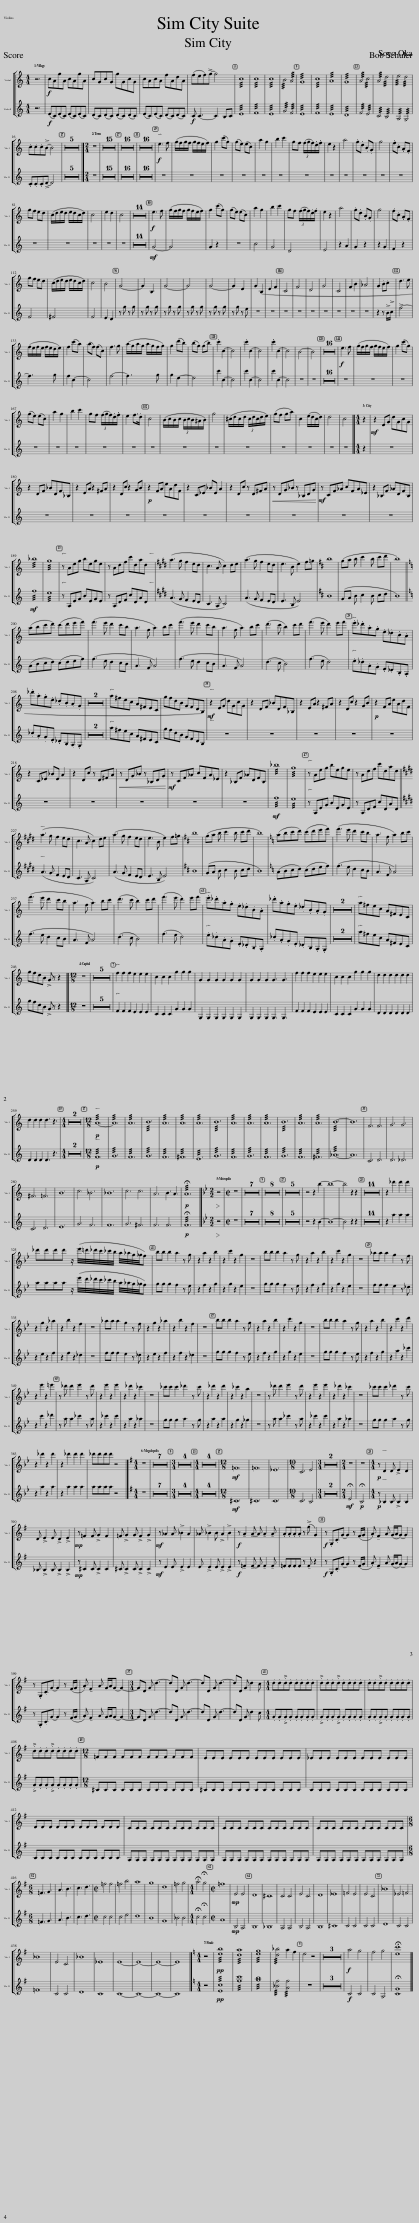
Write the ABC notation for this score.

X:1
%%score [ 1 2 ]
L:1/8
M:4/4
I:linebreak $
K:C
V:1 treble
V:2 treble
V:1
 z6 |!f! cAgA cAgA | cGcG gGcG | cAcA fAdA | (fef)!>!g- g4 | %5
 !///!c8 | !///!c8 | !///!c8 | !///!B4 !///!A4 | !///!G8 | %10
 !///!c8 | !///!A8 | !///!G8 | !///!A4 !///!c4 | !///!A4 !///!d4 | %15
 !///!e4 !///!d4 |$ .c.c.c!>!B- B4 | z8 | z8 | z8 | %20
 z8 | z8 |][M:2/4] z4 | z4 | z4 | %25
 z4 | z4 | z4 | z4 | z4 | %30
 z4 | z4 | z4 | z4 | z4 | %35
 z4 | z4 | z4 | z4 | z4 | %40
 z4 | z4 | z4 | z4 | z4 | %45
 z4 | z4 | z4 | z4 | z4 | %50
 z4 | z4 | z4 | z4 | z4 | %55
 z4 | z4 | z4 | z4 | z4 | %60
 z4 | z4 | z4 | z4 | z4 | %65
 z4 | z4 | z4 | z4 | z4 | %70
!f! e3 f | (g/f/g/f/ g/f/e/f/) | g2 (c'g) | (ge) (ec) | a2 g2 | %75
 b2 c'2 | gf (3(f/g/f/).d/.f/ | e2 z2 | a4 | .g.d .B.G | %80
 g4 | .f.c .A.F |$ gf ed | (c/d/e/d/ e/d/c/d/) | c4 | %85
 e2 d2 | c4 | z4 | z4 | z4 | %90
 z4 | z4 | z4 | z4 | z4 | %95
 z4 | z4 | z4 | z4 | z4 | %100
 z4 |!f! e3 f | (g/f/g/f/ g/f/e/f/) | g2 (c'g) | (ge) (ec) | %105
 a2 g2 | b2 c'2 | gf (3(f/g/f/).d/.f/ | e2 z2 | a4 | %110
 .g.d .B.G | g4 | .f.c .A.F |$ gf ed | (c/d/e/d/ e/d/c/d/) | %115
 c4 | B4 | G4- | G2 B,2 | G4- | %120
 G4 | G4- | G2 E2 | G2 B,2- | E2 F2 | %125
 C4 | F4 | D4 | G4 | C4 | %130
 F2 B2 | _A4 | G2 .B.c | d3 e |$ (f/e/f/e/ f/e/d/e/) | %135
 f2 (c'a) | (af) (fc) | f3 g | (a/g/a/g/ a/g/f/g/) | g2 (d'b) | %140
 (bg) (gb) | .c'2 c2- | c4 | .c'2 c2- | c4 | %145
 .c'2 c2- | c4 | B4- | B4 | z4 | %150
 z4 | z4 | z4 | z4 | z4 | %155
 z4 | z4 | z4 | z4 | z4 | %160
 z4 | z4 | z4 | z4 | z4 | %165
!f! e3 f | (g/f/g/f/ g/f/e/f/) | g2 (c'g) |$ (ge) (ec) | a2 g2 | %170
 b2 c'2 | gf (3(f/g/f/).d/.f/ | e2 f>.d | c4 | (B/c/B/c/ (3B/c/B/^A/B/) | %175
 g4 | (^c/d/c/d/ (3c/d/c/d/e/) | (gf ga) | c2 (e/d/c/d/) | d4 | %180
 c4 |][M:4/4] z2 |!mf! z2 EG dGcG |$ z2 DF _BDF_B, | z2 EA z2 ^FA | %185
 z2 Dc z2 GB |!p! z2 FA eAdF | z2 C_E _BE A2 | z2 Dc z D^FA |!<(! z DG_B z _B,DG!<)! | %190
!mf! z CF_A cFA_E | z2 _B,F _ADFB, |$ !///!_b8 | !///!g8 | z Aeg bege | %195
 z Adf c'dad |[K:E] (a3 g f2 ed | c3 A c2) de | (a3 g f2 ed | e3 B e2) f=g | %200
[K:D] b8 | (ga b c'2 b c'd' | b8) ||$[K:C] (abc'd') (c'd'e'f') | (f'3 e' d'2 c'b | %205
 a3 f a2) bc' | (f'3 e' d'2 c'b | a3 f a2) bc' | (d'3 c' b2) c'd' | (f'3 e' d'2) e'f' | %210
 .e'._d'.a.g .e._d.B.A |$ ._d'.a.g.e ._d.B.A.G | z8 | z8 | a^fec A^FEC | %215
 gfdB GFDB, |!mf! z2 EG dGcG | z2 DF _BDF_B, | z2 EA z2 ^FA | z2 Dc z2 GB | %220
!p! z2 FA eAdF |$ z2 C_E _BE A2 | z2 Dc z D^FA |!<(! z DG_B z _B,DG!<)! |!mf! z CF_A cFA_E | %225
 z2 _B,F _ADFB, | !///!_b8 | !///!g8 | z Aeg bege | z Adf c'dad ||$ %230
[K:E] (a3 g f2 ed | c3 A c2) de | (a3 g f2 ed | e3 B e2) f=g |[K:D] b8 | %235
 (ga b c'2 b c'd' | b8) |[K:C] (abc'd') (c'd'e'f') | (f'3 e' d'2 c'b | a3 f a2) bc' |$ %240
 (f'3 e' d'2 c'b | a3 f a2) bc' | (d'3 c' b2) c'd' | (f'3 e' d'2) e'f' | .e'._d'.a.g .e._d.B.A | %245
 ._d'.a.g.e ._d.B.A.G | z8 | z8 | a^fec A^FEC |$ gfdB !>!G z z2 |] %250
[M:12/8] z12 | z12 | z12 | z12 | z12 | %255
 z12 | f2 f2 f2 e2 e2 e2 | c2 c2 c2 g2 g2 g2 | G2 G2 G2 G2 G2 G2 | G2 G2 G2 G3 G3 | %260
 f2 f2 f2 e2 e2 e2 | c2 c2 c2 g2 g2 g2 | d2 d2 d2 d2 d2 d2 |$ d2 d2 d2 d3 z3 |[M:4/4] z8 | %265
 z8 |[M:12/8]!p! !///!A12- | !///!A12 | !///!A12 | !///!B12 | %270
 !///!A12 | !///!A12 | !///!A12 | !///!B12 | !///!A12 | %275
 !///!A12 | !///!A12 | !///!B12 | !///!A12 | !///!A12 | %280
 !///!B12- | B12 | F6 F6 | G6 G6 |$ ^F6 =F6 | %285
 B12 | c6 _B6 | _B12 | c6 c6 | A6 B3 A3 | %290
!p! !///!!fermata!A12 |][K:Bb][M:2/2]!>(! z4 | x8!>)![M:2/2] z8 | z8 | z8 | %295
 z8 | z8 | z8 | z8 | z8 | %300
 z8 | z8 | z8 | z8 | z8 | %305
 z8 | z8 | z8 | z8 | z8 | %310
 z8 | z8 | z8 | z4 z2 b2- | b8- | %315
 b4 z2 z2 | z8 | z8 | z8 | z8 | %320
 z8 | z8 | z8 | z8 | z8 | %325
 z8 | z8 | z8 | z8 | z8 | %330
 z2 _d'2 d'2 d'2 |$ _d'd'd'd' z/ (e'/4=d'/4_d'/4c'/4_c'/4b/4 a/4_a/4g/4_g/4f) | bb b2 a2 z g | z2 a2 z2 b2 | z2 c'2 z2 g2 | %335
 z8 | bb b2 a2 z g | z2 a2 z2 b2 | z2 c'2 z2 g2 | z8 | %340
 _aa a2 g2 z f |$ z2 g2 z2 _a2 | z2 b2 z2 f2 | z8 | _aa a2 g2 z f | %345
 z2 g2 z2 _a2 | z2 b2 z2 f2 | z8 | bb b2 a2 z g | z2 a2 z2 b2 | %350
 z2 c'2 z2 g2 | z8 | bb b2 a2 z g | z2 a2 z2 b2 | z2 c'2 z2 d'2 |$ %355
 z2 e'2 z2 =e'2 | z _d' d'2 e'2 z d' | z2 e'2 z2 e'2 | z2 _d'2 z2 _c'2 | z8 | %360
 _c'c' c'2 _d'2 z c' | z2 _d'2 z2 d'2 | z2 _c'2 z2 a2 | z8 | z _d' d'2 e'2 z d' | %365
 z2 e'2 z2 e'2 | z2 _d'2 z2 _c'2 | z8 | _c'c' c'2 _d'2 z c' |$ z2 _d'2 z2 d'2 | %370
 z2 _d'2 d'2 d'2 | _d'd'd'd' z4 |][K:G][M:4/4] z8 | z8 | z8 | %375
 z8 | z8 | z8 | z8 | z8 | %380
[M:3/4] z6 | z6 | z6 | z6 |[M:4/4] z8 | %385
 z8 | z8 | z8 |[M:12/8]!mf! =F12 | =F12 | %390
 _E12 |[M:10/8] C6 E4 |[M:3/4] z6 | z6 |[M:2/4] z4 | %395
 z4 |[M:4/4]!p! z D2 D !>!E2 D2 |$ D !>!E2 E !>!D2 !>!E2 |!mp! z =F2 F !>!G2 F2 | =F !>!G2 G !>!F2 !>!G2 | %400
!mf! z _A2 A !>!_B2 A2 | _A !>!_B2 B !>!A2 !>!B2 |!f! z !tenuto!A2 !tenuto!A- A !tenuto!A2 !tenuto!A | .A.A.A.A z (!>!g G2) |!f! z .G,.CG- G2 z (F/G/ | %405
 .A) !tenuto!F2 A (G/A/G-) G2 |$ z .G,.CG- G2 z (F/G/ | .A) !tenuto!F2 A G/A/G- G2- |[M:3/4] GD G d3- | dD G d3- | %410
 dD G d3- | dD G d2 c |[M:4/4] .d.d.d.d .d.d.d.d | .d.d.d.d .d.d.d.d | .d.d.d.d .d.d.d.d |$ %415
 .d.d.d.d .d.d.d.d |[M:12/8] =FFF FFF FFF FFF | EEE EEE EEE EEE | _EEE EEE EEE EEE |$ DDD DDD DDD DDD | %420
 CCC CCC CCC CCC | CCC CCC CCC CCC | CCC CCC CCC CCC |$[M:6/8] =F3 G3 | A3 B3 | %425
 c3 d3 |[M:2/2] =f4 f4 | =f4 b4 | a8 | g8 | %430
 d8 | =f4 g4 |[M:4/4] !fermata!a4 !fermata!g4 |[M:2/2] =f8 |!mp! E4 E4 | %435
 D8 | ^C8 | C4 C4 | E4 C4 | D8 | %440
 _E8 | =F4 E4 | E4 C4 | _B8 | _E4 =F4 |$ %445
 _B8 | E4 C4 | _B8 | _E8 | E8- | %450
 E8- | E8- | E8 |][K:C][M:4/4] z4 |!pp! !///![eb]8 | %455
 !///![da]8 | !///![eg]8 | !///![d_b]4 a2 f2 | e4 z4 | z8 | %460
 z8 | z8 |!f! a4 g4 | f4 g4 | !fermata![ec']8 |] %465
V:2
 z6 |!f! (EC)(EC) (EC)(EC) | (DC)(DC) (DC)(DC) | (EC)(EC) (DC)(DC) |!f! C C3- C2 B,C | %5
 !///!E8 | !///!F8 | !///!E8 | !///!G4 !///!F4 | !///!E8 | %10
 !///!F8 | !///!E8 | !///!D8 | !///!F4 !///!E4 | !///!C4 !///!B,4 | %15
 !///!A,4 !///!G,4 |$ .C.C.C!>!D- D4 | z8 | z8 | z8 | %20
 z8 | z8 |][M:2/4] z4 | z4 | z4 | %25
 z4 | z4 | z4 | z4 | z4 | %30
 z4 | z4 | z4 | z4 | z4 | %35
 z4 | z4 | z4 | z4 | z4 | %40
 z4 | z4 | z4 | z4 | z4 | %45
 z4 | z4 | z4 | z4 | z4 | %50
 z4 | z4 | z4 | z4 | z4 | %55
 z4 | z4 | z4 | z4 | z4 | %60
 z4 | z4 | z4 | z4 | z4 | %65
 z4 | z4 | z4 | z4 | z4 | %70
 z4 | z4 | z4 | z4 | z4 | %75
 z4 | z4 | z4 | z4 | z4 | %80
 z4 | z4 |$ z4 | z4 | z4 | %85
 z4 | z4 | z4 | z4 | z4 | %90
 z4 | z4 | z4 | z4 | z4 | %95
 z4 | z4 | z4 | z4 | z4 | %100
 z4 |!mf! G4- | G4 | G2 z2 | z4 | %105
 c4 | G4 | D4 | E4 | z2 A2 | %110
 G2 z2 | z2 G2 | F2 z2 |$ F4 | ^F4 | %115
 F4 | E2 D2 | z g z g | z g z g | z g z g | %120
 z g z g | z g z g | z g z e | z4 | z4 | %125
 z4 | z4 | z4 | z4 | z4 | %130
 z4 | z4 | z2 z !>!B/!>!c/ | !>!f4- |$ f3 g | %135
 f2 c2- | c4 | f4- | f3 g | g2 d2- | %140
 d4 | c'2 c2- | c4 | c'2 c2- | c4 | %145
 c'2 c2- | c4 | z4 | z4 | z4 | %150
 z4 | z4 | z4 | z4 | z4 | %155
 z4 | z4 | z4 | z4 | z4 | %160
 z4 | z4 | z4 | z4 | z4 | %165
 z4 | z4 | z4 |$ z4 | z4 | %170
 z4 | z4 | z4 | z4 | z4 | %175
 z4 | z4 | z4 | z4 | z4 | %180
 z4 |][M:4/4] z2 | z8 |$ z8 | z8 | %185
 z8 | z8 | z8 | z8 | z8 | %190
 z8 | z8 |$!mf! !///!f8 | !///!e8 | z A,EG BEGE | %195
 z A,DF cDAD |[K:E] (A3 G F2 ED | C3 A, C4) | (A3 G F2 ED | E3 B, E4) | %200
[K:D] B8 | (GA B c2 B cd | B8) ||$[K:C] (ABcd) (cdef) | (f3 e d2 cB | %205
 A3 F A4) | (f3 e d2 cB | A3 F A4) | (d3 c B4) | (f3 e d4) | %210
 .e._d.A.G .E._D.B,.A, |$ ._d.A.G.E ._D.B,.A,.G, | z8 | z8 | a^fec A^FEC | %215
 gfdB GFDB, | z8 | z8 | z8 | z8 | %220
 z8 |$ z8 | z8 | z8 | z8 | %225
 z8 |!mf! !///!f8 | !///!e8 | z A,EG BEGE | z A,DF cDAD ||$ %230
[K:E] (A3 G F2 ED | C3 A, C4) | (A3 G F2 ED | E3 B, E4) |[K:D] B8 | %235
 (GA B c2 B cd | B8) |[K:C] (ABcd) (cdef) | (f3 e d2 cB | A3 F A4) |$ %240
 (f3 e d2 cB | A3 F A4) | (d3 c B4) | (f3 e d4) | .e._d.A.G .E._D.B,.A, | %245
 ._d.A.G.E ._D.B,.A,.G, | z8 | z8 | a^fec A^FEC |$ gfdB !>!G z z2 |] %250
[M:12/8] z12 | z12 | z12 | z12 | z12 | %255
 z12 | F2 F2 F2 E2 E2 E2 | C2 C2 C2 G2 G2 G2 | G,2 G,2 G,2 G,2 G,2 G,2 | G,2 G,2 G,2 G,3 G,3 | %260
 F2 F2 F2 E2 E2 E2 | C2 C2 C2 G2 G2 G2 | D2 D2 D2 D2 D2 D2 |$ D2 D2 D2 D3 z3 |[M:4/4] z8 | %265
 z8 |[M:12/8]!p! !///!F12 | !///!G12 | !///!F12 | !///!G12 | %270
 !///!F12 | !///!^F12 | !///!E12 | !///!G12 | !///!F12 | %275
 !///!G12 | !///!F12 | !///!G12 | !///!F12 | !///!^F12 | %280
 !///!_A12- | A12 | C6 D6 | D6 _D6 |$ C6 D6 | %285
 E12 | G6 F6 | F12 | G6 ^F6 | F6 F6 | %290
!p! !///!!fermata!F12 |][K:Bb][M:2/2]!>(! z4 | x8!>)![M:2/2] z8 | z8 | z8 | %295
 z8 | z8 | z8 | z8 | z8 | %300
 z8 | z8 | z8 | z8 | z8 | %305
 z8 | z8 | z8 | z8 | z8 | %310
 z8 | z8 | z8 | z4 z2 B2- | B8- | %315
 B4 z2 z2 | z8 | z8 | z8 | z8 | %320
 z8 | z8 | z8 | z8 | z8 | %325
 z8 | z8 | z8 | z8 | z8 | %330
 z2 a2 a2 a2 |$ aaaa z/ (e'/4d'/4_d'/4c'/4_c'/4b/4 a/4_a/4g/4_g/4f) | gg g2 f2 z e | z2 f2 z2 g2 | z2 g2 z2 e2 | %335
 z8 | gg g2 f2 z e | z2 f2 z2 g2 | z2 g2 z2 e2 | z8 | %340
 ff f2 e2 z _d |$ z2 e2 z2 f2 | z2 f2 z2 _d2 | z8 | ff f2 e2 z _d | %345
 z2 e2 z2 f2 | z2 f2 z2 _d2 | z8 | gg g2 f2 z e | z2 f2 z2 g2 | %350
 z2 g2 z2 e2 | z8 | gg g2 f2 z e | z2 f2 z2 g2 | z2 a2 z2 _c'2 |$ %355
 z2 c'2 z2 _d'2 | z a a2 _c'2 z a | z2 _c'2 z2 c'2 | z2 a2 z2 _a2 | z8 | %360
 gg g2 a2 z g | z2 a2 z2 a2 | z2 g2 z2 _g2 | z8 | z a a2 _c'2 z a | %365
 z2 _c'2 z2 c'2 | z2 a2 z2 _a2 | z8 | gg g2 a2 z g |$ z2 a2 z2 a2 | %370
 z2 a2 a2 a2 | aaaa z4 |][K:G][M:4/4] z8 | z8 | z8 | %375
 z8 | z8 | z8 | z8 | z8 | %380
[M:3/4] z6 | z6 | z6 | z6 |[M:4/4] z8 | %385
 z8 | z8 | z8 |[M:12/8]!mf! ^C12 | ^C12 | %390
 C12 |[M:10/8] C6 B,4 |[M:3/4] z6 | z6 |[M:2/4]!mf! !fermata!E4 | %395
!p! !fermata!B,4 |[M:4/4]!p! z _B,2 B, !>!B,2 B,2 |$ _B, !>!B,2 B, !>!B,2 !>!B,2 |!mp! z ^C2 C !>!C2 C2 | ^C !>!C2 C !>!C2 !>!C2 | %400
!mf! z E2 E !>!E2 E2 | E !>!E2 E !>!E2 !>!E2 |!f! z !tenuto!=F2 !tenuto!F- F !tenuto!F2 !tenuto!F | .=F.F.F.F z !tenuto!F z2 |!f! z .G,.CG- G2 z (F/G/ | %405
 .A) !tenuto!F2 A (G/A/G-) G2 |$ z .G,.CG- G2 z (F/G/ | .A) !tenuto!F2 A G/A/G- G2- |[M:3/4] GD G d3- | dD G d3- | %410
 dD G d3- | dD G d2 c |[M:4/4] .G.G.G.G .G.G.G.G | .G.G.G.G .G.G.G.G | .G.G.G.G .G.G.G.G |$ %415
 .G.G.G.G .G.G.G.G |[M:12/8] ^CCC CCC CCC CCC | ^CCC CCC CCC CCC | CCC CCC CCC CCC |$ CCC CCC CCC CCC | %420
 A,A,A, A,A,A, A,A,A, A,A,A, | A,A,A, A,A,A, A,A,A, A,A,A, | A,A,A, A,A,A, A,A,A, A,A,A, |$[M:6/8] =F3 G3 | A3 B3 | %425
 c3 d3 |[M:2/2] c4 c4 | c4 e4 | d8 | B8 | %430
 G8 | _B4 B4 |[M:4/4] !fermata!c4 !fermata!c4 |[M:2/2] A8 |!mp! B,4 A,4 | %435
 B,8 | _B,8 | A,4 A,4 | B,4 A,4 | B,8 | %440
 ^C8 | C4 C4 | C4 C4 | D8 | C4 C4 |$ %445
 =F8 | C4 C4 | D8 | C8 | C8- | %450
 C8- | C8- | C8 |][K:C][M:4/4] z4 |!pp! !///![Ec]8 | %455
 !///![fc']8 | !///![gb]8 | !///![_Bf]4 !///![Af]4 | z8 | z8 | %460
 z8 | z8 |!f! C4 C4 | C4 G,4 | !fermata![CG]8 |] %465
